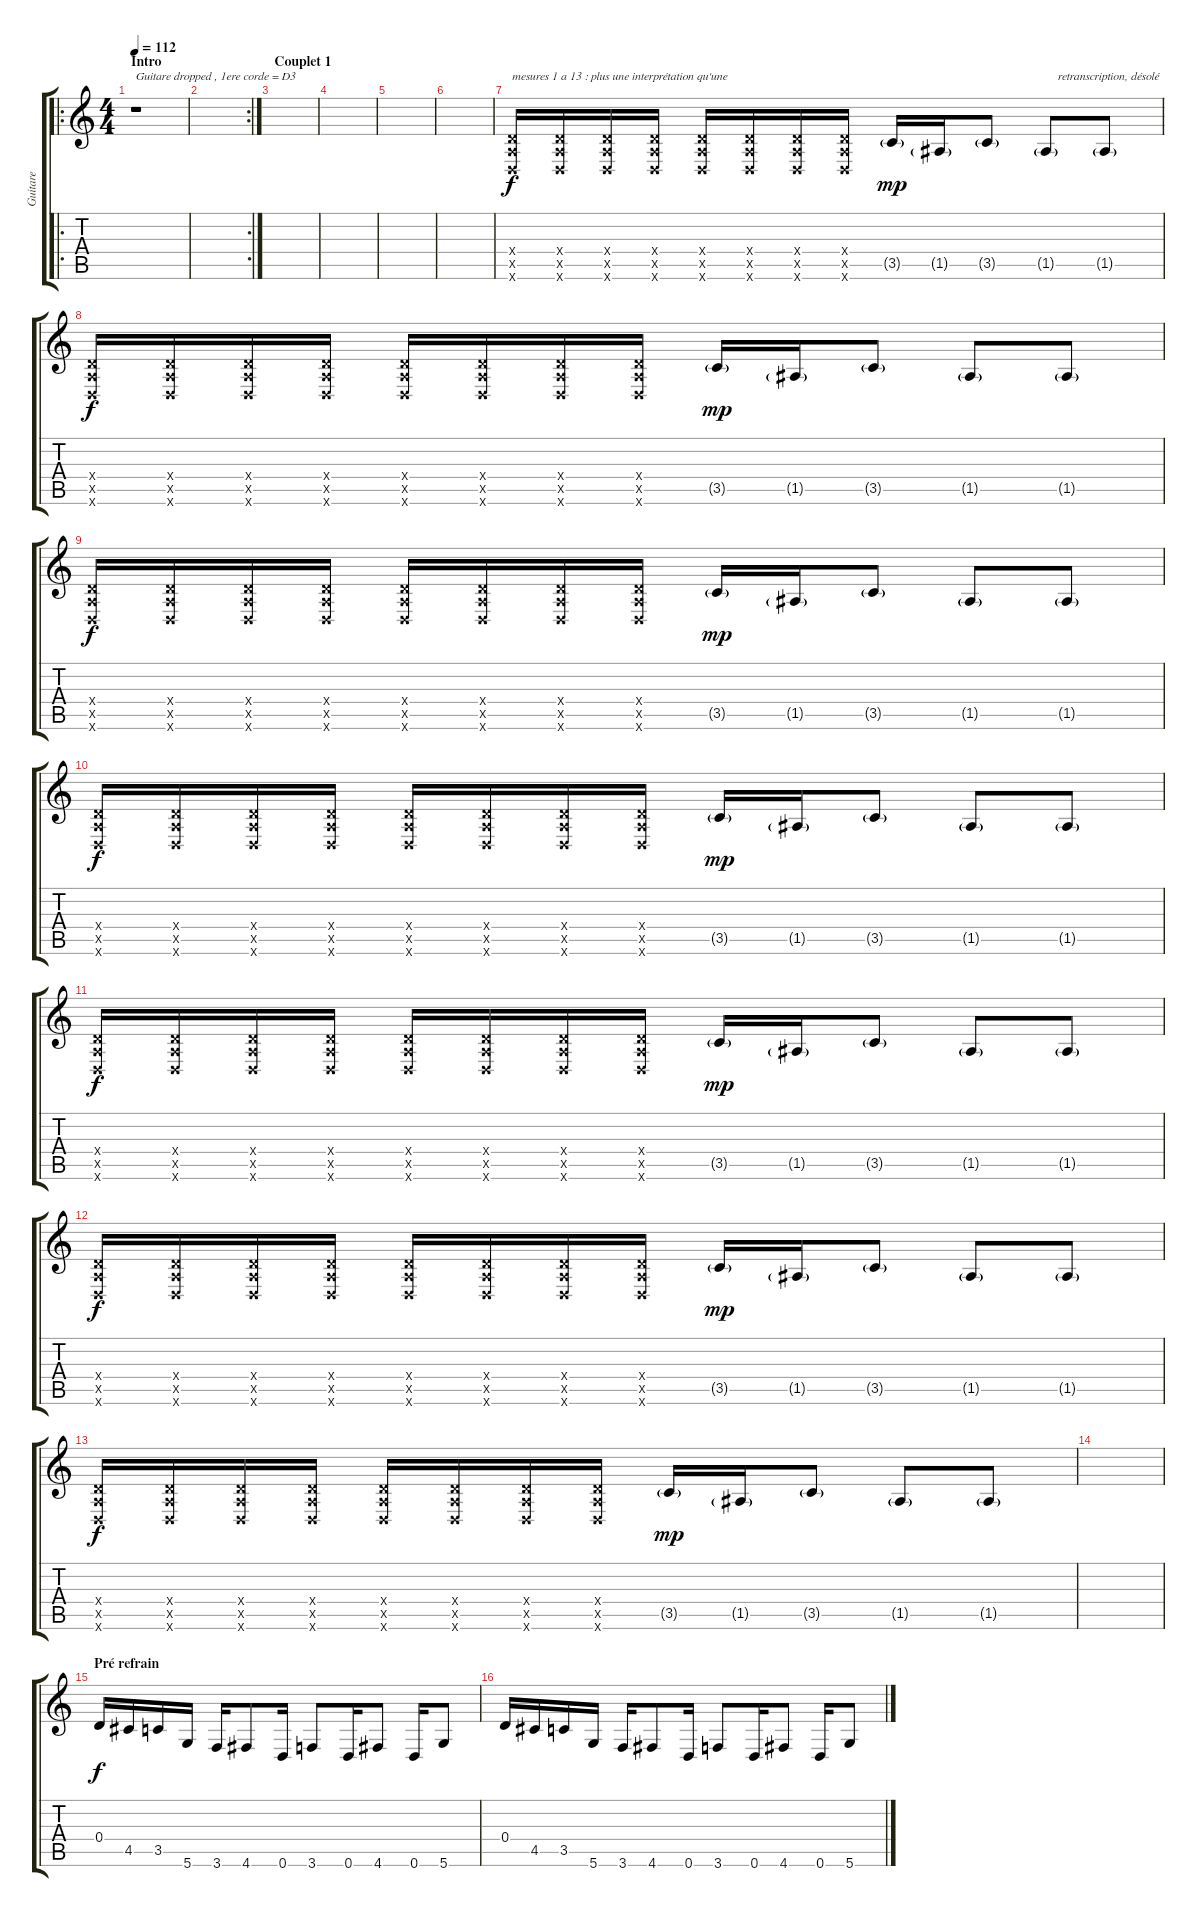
\track ("Guitare" "Guitare") {instrument distortionguitar}
\staff {score tabs}
\tuning (E4 B3 G3 D3 A2 D2) {hide}
\ro
\ts (4 4)
\section ("" "Intro")
\tempo 112
\clef g2
\ks c
r.1{txt "Guitare dropped , 1ere corde = D3" dy f instrument distortionguitar} |
\rc 2
|
\section ("" "Couplet 1")
|
|
|
|
(0.4{x} 0.5{x} 0.6{x}).16{txt "mesures 1 a 13 : plus une interprétation qu'une "} (0.4{x} 0.5{x} 0.6{x}).16 (0.4{x} 0.5{x} 0.6{x}).16 (0.4{x} 0.5{x} 0.6{x}).16 (0.4{x} 0.5{x} 0.6{x}).16 (0.4{x} 0.5{x} 0.6{x}).16 (0.4{x} 0.5{x} 0.6{x}).16 (0.4{x} 0.5{x} 0.6{x}).16 3.5{g}.16{dy mp} 1.5{g}.16 3.5{g}.8 1.5{g}.8{txt "    retranscription, désolé"} 1.5{g}.8 |
(0.4{x} 0.5{x} 0.6{x}).16{dy f} (0.4{x} 0.5{x} 0.6{x}).16 (0.4{x} 0.5{x} 0.6{x}).16 (0.4{x} 0.5{x} 0.6{x}).16 (0.4{x} 0.5{x} 0.6{x}).16 (0.4{x} 0.5{x} 0.6{x}).16 (0.4{x} 0.5{x} 0.6{x}).16 (0.4{x} 0.5{x} 0.6{x}).16 3.5{g}.16{dy mp} 1.5{g}.16 3.5{g}.8 1.5{g}.8 1.5{g}.8 |
(0.4{x} 0.5{x} 0.6{x}).16{dy f} (0.4{x} 0.5{x} 0.6{x}).16 (0.4{x} 0.5{x} 0.6{x}).16 (0.4{x} 0.5{x} 0.6{x}).16 (0.4{x} 0.5{x} 0.6{x}).16 (0.4{x} 0.5{x} 0.6{x}).16 (0.4{x} 0.5{x} 0.6{x}).16 (0.4{x} 0.5{x} 0.6{x}).16 3.5{g}.16{dy mp} 1.5{g}.16 3.5{g}.8 1.5{g}.8 1.5{g}.8 |
(0.4{x} 0.5{x} 0.6{x}).16{dy f} (0.4{x} 0.5{x} 0.6{x}).16 (0.4{x} 0.5{x} 0.6{x}).16 (0.4{x} 0.5{x} 0.6{x}).16 (0.4{x} 0.5{x} 0.6{x}).16 (0.4{x} 0.5{x} 0.6{x}).16 (0.4{x} 0.5{x} 0.6{x}).16 (0.4{x} 0.5{x} 0.6{x}).16 3.5{g}.16{dy mp} 1.5{g}.16 3.5{g}.8 1.5{g}.8 1.5{g}.8 |
(0.4{x} 0.5{x} 0.6{x}).16{dy f} (0.4{x} 0.5{x} 0.6{x}).16 (0.4{x} 0.5{x} 0.6{x}).16 (0.4{x} 0.5{x} 0.6{x}).16 (0.4{x} 0.5{x} 0.6{x}).16 (0.4{x} 0.5{x} 0.6{x}).16 (0.4{x} 0.5{x} 0.6{x}).16 (0.4{x} 0.5{x} 0.6{x}).16 3.5{g}.16{dy mp} 1.5{g}.16 3.5{g}.8 1.5{g}.8 1.5{g}.8 |
(0.4{x} 0.5{x} 0.6{x}).16{dy f} (0.4{x} 0.5{x} 0.6{x}).16 (0.4{x} 0.5{x} 0.6{x}).16 (0.4{x} 0.5{x} 0.6{x}).16 (0.4{x} 0.5{x} 0.6{x}).16 (0.4{x} 0.5{x} 0.6{x}).16 (0.4{x} 0.5{x} 0.6{x}).16 (0.4{x} 0.5{x} 0.6{x}).16 3.5{g}.16{dy mp} 1.5{g}.16 3.5{g}.8 1.5{g}.8 1.5{g}.8 |
(0.4{x} 0.5{x} 0.6{x}).16{dy f} (0.4{x} 0.5{x} 0.6{x}).16 (0.4{x} 0.5{x} 0.6{x}).16 (0.4{x} 0.5{x} 0.6{x}).16 (0.4{x} 0.5{x} 0.6{x}).16 (0.4{x} 0.5{x} 0.6{x}).16 (0.4{x} 0.5{x} 0.6{x}).16 (0.4{x} 0.5{x} 0.6{x}).16 3.5{g}.16{dy mp} 1.5{g}.16 3.5{g}.8 1.5{g}.8 1.5{g}.8 |
|
\section ("" "Pré refrain")
0.4.16{dy f} 4.5.16 3.5.16 5.6.16 3.6.16 4.6.8 0.6.16 3.6.8 0.6.16 4.6.8 0.6.16 5.6.8 |
0.4.16 4.5.16 3.5.16 5.6.16 3.6.16 4.6.8 0.6.16 3.6.8 0.6.16 4.6.8 0.6.16 5.6.8
